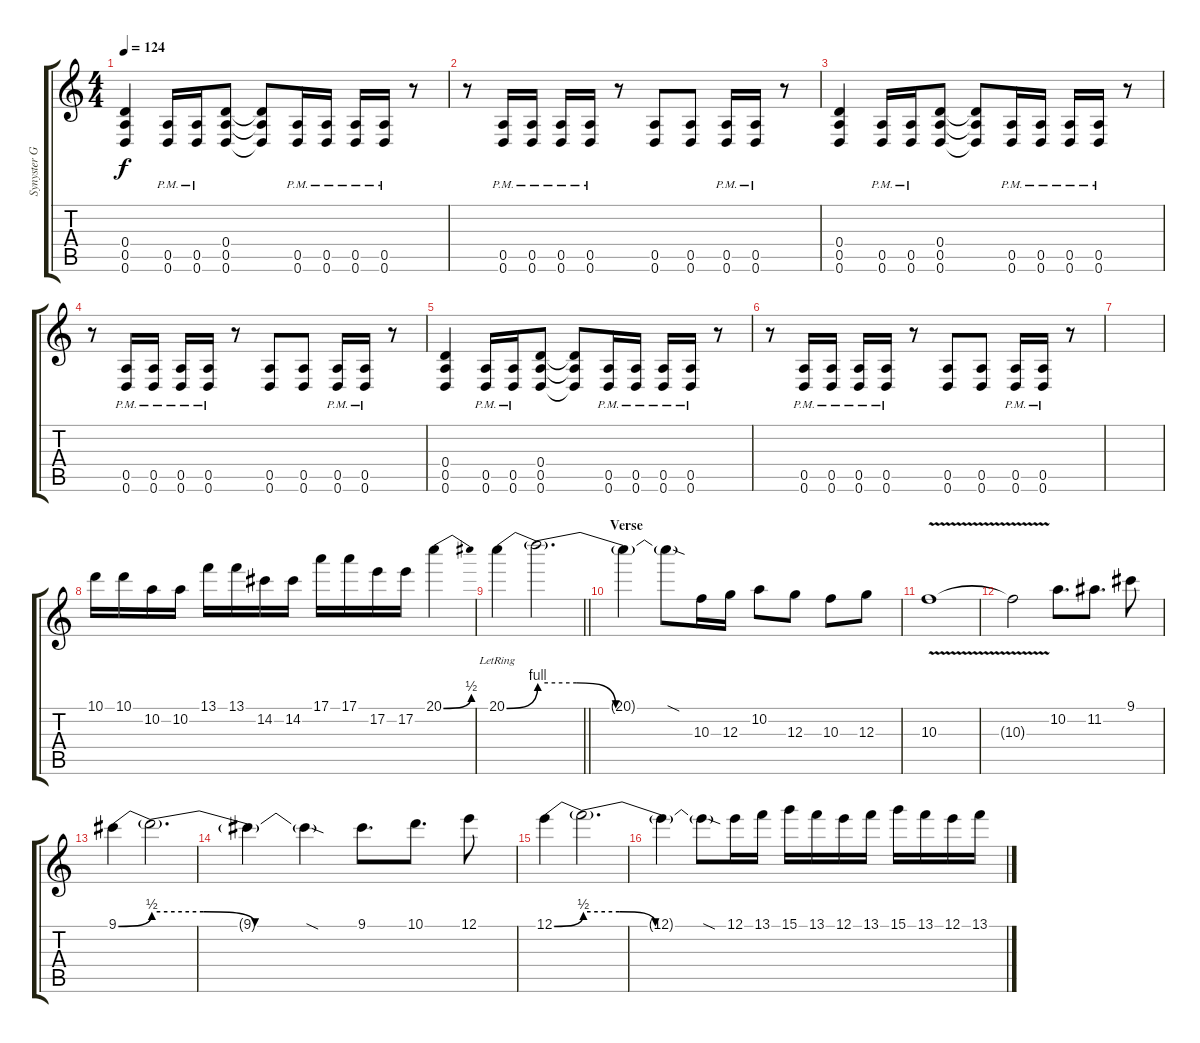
\track ("Synyster Gates" "Synyster G") {instrument distortionguitar}
\staff {score tabs}
\tuning (E4 B3 G3 D3 A2 D2) {hide}
\ts (4 4)
\tempo 124
\clef g2
\ks c
(0.4 0.5 0.6).4{dy f} (0.5{pm} 0.6{pm}).16 (0.5{pm} 0.6{pm}).16 (0.4 0.5 0.6).8 (0.4{t} 0.5{t} 0.6{t}).8 (0.5{pm} 0.6{pm}).16 (0.5{pm} 0.6{pm}).16 (0.5{pm} 0.6{pm}).16 (0.5{pm} 0.6{pm}).16 r.8 |
r.8 (0.5{pm} 0.6{pm}).16 (0.5{pm} 0.6{pm}).16 (0.5{pm} 0.6{pm}).16 (0.5{pm} 0.6{pm}).16 r.8 (0.5 0.6).8 (0.5 0.6).8 (0.5{pm} 0.6{pm}).16 (0.5{pm} 0.6{pm}).16 r.8 |
(0.4 0.5 0.6).4 (0.5{pm} 0.6{pm}).16 (0.5{pm} 0.6{pm}).16 (0.4 0.5 0.6).8 (0.4{t} 0.5{t} 0.6{t}).8 (0.5{pm} 0.6{pm}).16 (0.5{pm} 0.6{pm}).16 (0.5{pm} 0.6{pm}).16 (0.5{pm} 0.6{pm}).16 r.8 |
r.8 (0.5{pm} 0.6{pm}).16 (0.5{pm} 0.6{pm}).16 (0.5{pm} 0.6{pm}).16 (0.5{pm} 0.6{pm}).16 r.8 (0.5 0.6).8 (0.5 0.6).8 (0.5{pm} 0.6{pm}).16 (0.5{pm} 0.6{pm}).16 r.8 |
(0.4 0.5 0.6).4 (0.5{pm} 0.6{pm}).16 (0.5{pm} 0.6{pm}).16 (0.4 0.5 0.6).8 (0.4{t} 0.5{t} 0.6{t}).8 (0.5{pm} 0.6{pm}).16 (0.5{pm} 0.6{pm}).16 (0.5{pm} 0.6{pm}).16 (0.5{pm} 0.6{pm}).16 r.8 |
r.8 (0.5{pm} 0.6{pm}).16 (0.5{pm} 0.6{pm}).16 (0.5{pm} 0.6{pm}).16 (0.5{pm} 0.6{pm}).16 r.8 (0.5 0.6).8 (0.5 0.6).8 (0.5{pm} 0.6{pm}).16 (0.5{pm} 0.6{pm}).16 r.8 |
|
10.1.16 10.1.16 10.2.16 10.2.16 13.1.16 13.1.16 14.2.16 14.2.16 17.1.16 17.1.16 17.2.16 17.2.16 20.1{be (bend 0 0 60 2)}.4 |
\barLineRight lightlight
20.1{be (bend 0 0 60 4) lr}.4 20.1{be (custom 0 4 15 4 30 0 60 0) t}.2{d} |
\section ("" "Verse")
20.1{t}.4 20.1{sod t}.8 10.3.16 12.3.16 10.2.8 12.3.8 10.3.8 12.3.8 |
10.3{v}.1 |
10.3{t}.2 10.2.8{d} 11.2.8{d} 9.1.8 |
9.1{be (bend 0 0 60 2)}.4 9.1{be (custom 0 2 15 2 30 0 60 0) t}.2{d} |
9.1{t}.4 9.1{sod t}.4 9.1.8{d} 10.1.8{d} 12.1.8 |
12.1{be (bend 0 0 60 2)}.4 12.1{be (custom 0 2 15 2 30 0 60 0) t}.2{d} |
12.1{t}.4 12.1{sod t}.8 12.1.16 13.1.16 15.1.16 13.1.16 12.1.16 13.1.16 15.1.16 13.1.16 12.1.16 13.1.16
